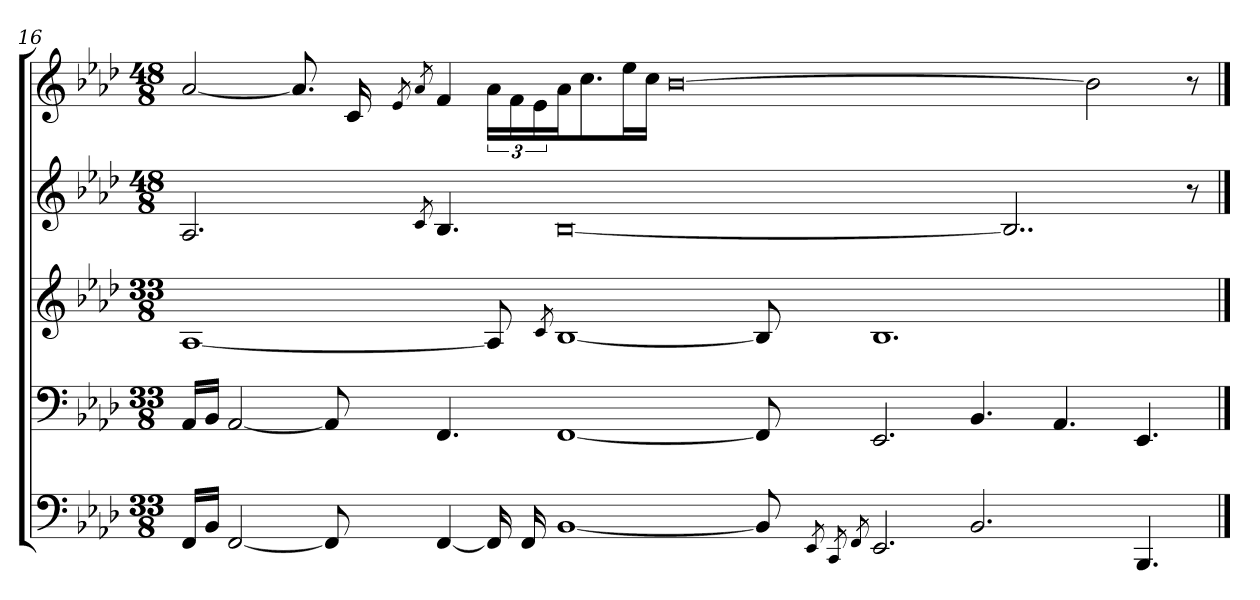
**kern	**kern	**kern	**kern	**kern
*part5	*part4	*part3	*part2	*part1
*staff5	*staff4	*staff3	*staff2	*staff1
*clefF4	*clefF4	*clefG2	*clefG2	*clefG2
*k[b-e-a-d-]	*k[b-e-a-d-]	*k[b-e-a-d-]	*k[b-e-a-d-]	*k[b-e-a-d-]
*M33/8	*M33/8	*M33/8	*M48/8	*M48/8
=16	=16	=16	=16	=16
16FF/LL	16AA-/LL	[1A-	2.A-	[2a-
16BB-/JJ	16BB-/JJ	.	.	.
[2FF	[2AA-	.	.	.
.	.	.	.	8.a-]
8FF]	8AA-]	.	.	.
.	.	.	.	16c
.	.	.	.	8qe-
.	.	.	8qc	8qa-
[4FF	4.FF	.	4.B-	4f
16FF]	.	8A-]	.	24a-\LL
.	.	.	.	24f\
16FF	.	.	.	.
.	.	.	.	24e-\
.	.	8qc	.	.
[1BB-	[1FF	[1B-	[0B-	16a-\J
.	.	.	.	8.cc\
.	.	.	.	16ee-\L
.	.	.	.	16cc\JJ
.	.	.	.	[0b-
8BB-]	8FF]	8B-]	.	.
8qEE-	.	.	.	.
8qCC	.	.	.	.
8qFF	.	.	.	.
2.EE-	2.EE-	1.B-	.	.
2.BB-	4.BB-	.	.	.
.	.	.	2..B-]	.
.	4.AA-	.	.	.
.	.	.	.	2b-]
4.BBB-	4.EE-	4.ryy	.	.
.	.	.	8r	8r
==	==	==	==	==
*-	*-	*-	*-	*-
